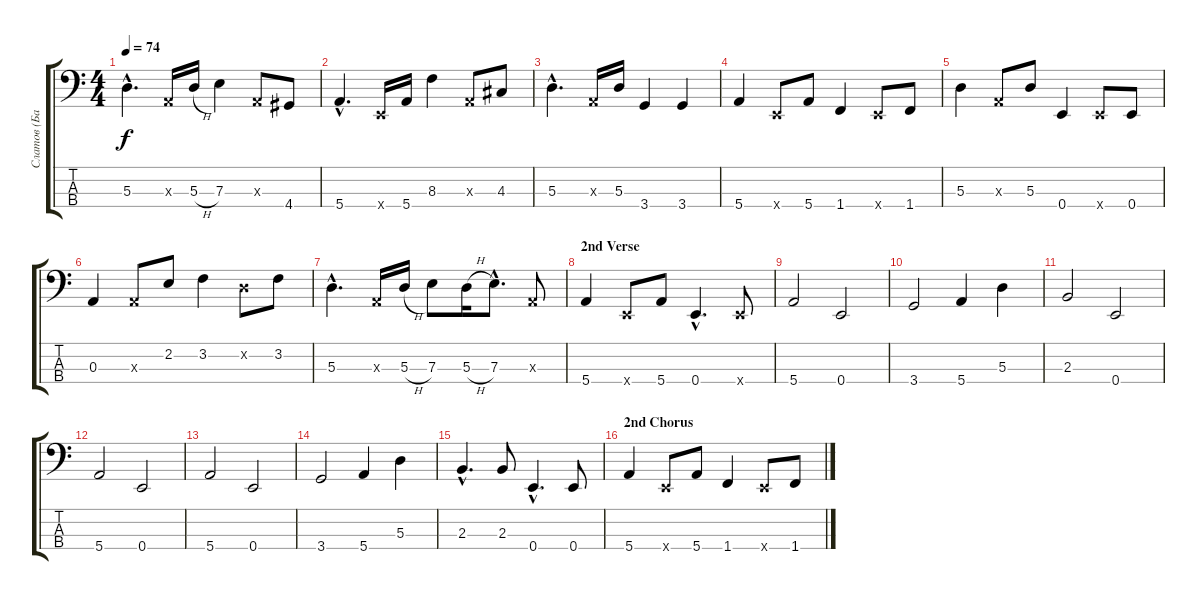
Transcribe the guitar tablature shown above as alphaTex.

\track ("Слатов (Бас)" "Слатов (Ба") {instrument electricbassfinger}
\staff {score tabs}
\tuning (G2 D2 A1 E1) {hide}
\ts (4 4)
\tempo 74
\clef f4
\ks c
5.3{hac}.4{d dy f} 0.3{x}.16 5.3{h}.16 7.3.4 0.3{x}.8 4.4.8 |
5.4{hac}.4{d} 0.4{x}.16 5.4.16 8.3.4 0.3{x}.8 4.3.8 |
5.3{hac}.4{d} 0.3{x}.16 5.3.16 3.4.4 3.4.4 |
5.4.4 0.4{x}.8 5.4.8 1.4.4 0.4{x}.8 1.4.8 |
5.3.4 0.3{x}.8 5.3.8 0.4.4 0.4{x}.8 0.4.8 |
0.3.4 0.3{x}.8 2.2.8 3.2.4 0.2{x}.8 3.2.8 |
5.3{hac}.4{d} 0.3{x}.16 5.3{h}.16 7.3.8 5.3{h}.16 7.3{hac}.8{d} 0.3{x}.8 |
\section ("" "2nd Verse")
5.4.4 0.4{x}.8 5.4.8 0.4{hac}.4{d} 0.4{x}.8 |
5.4.2 0.4.2 |
3.4.2 5.4.4 5.3.4 |
2.3.2 0.4.2 |
5.4.2 0.4.2 |
5.4.2 0.4.2 |
3.4.2 5.4.4 5.3.4 |
2.3{hac}.4{d} 2.3.8 0.4{hac}.4{d} 0.4.8 |
\section ("" "2nd Chorus")
5.4.4 0.4{x}.8 5.4.8 1.4.4 0.4{x}.8 1.4.8
